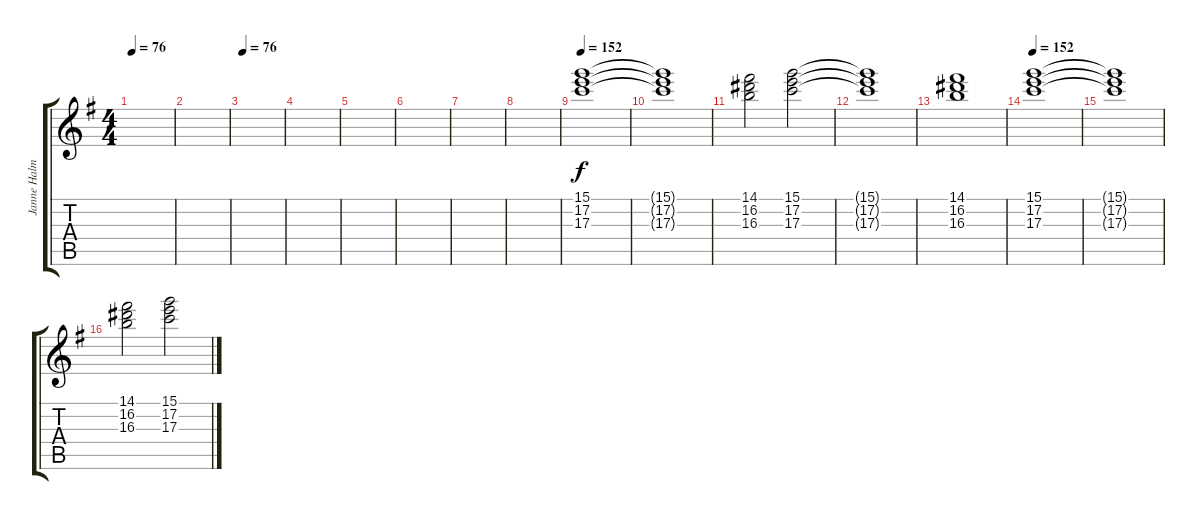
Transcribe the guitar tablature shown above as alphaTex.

\track ("Janne Halmkrona" "Janne Halm") {instrument distortionguitar}
\staff {score tabs}
\tuning (E4 B3 G3 D3 A2 E2) {hide}
\ts (4 4)
\tempo 76
\clef g2
\ks eminor
|
|
\tempo 76
|
|
|
|
|
|
\tempo 152
(15.1 17.2 17.3).1 |
(15.1{t} 17.2{t} 17.3{t}).1 |
(14.1 16.2 16.3).2 (15.1 17.2 17.3).2 |
(15.1{t} 17.2{t} 17.3{t}).1 |
(14.1 16.2 16.3).1 |
\tempo 152
(15.1 17.2 17.3).1 |
(15.1{t} 17.2{t} 17.3{t}).1 |
(14.1 16.2 16.3).2 (15.1 17.2 17.3).2
